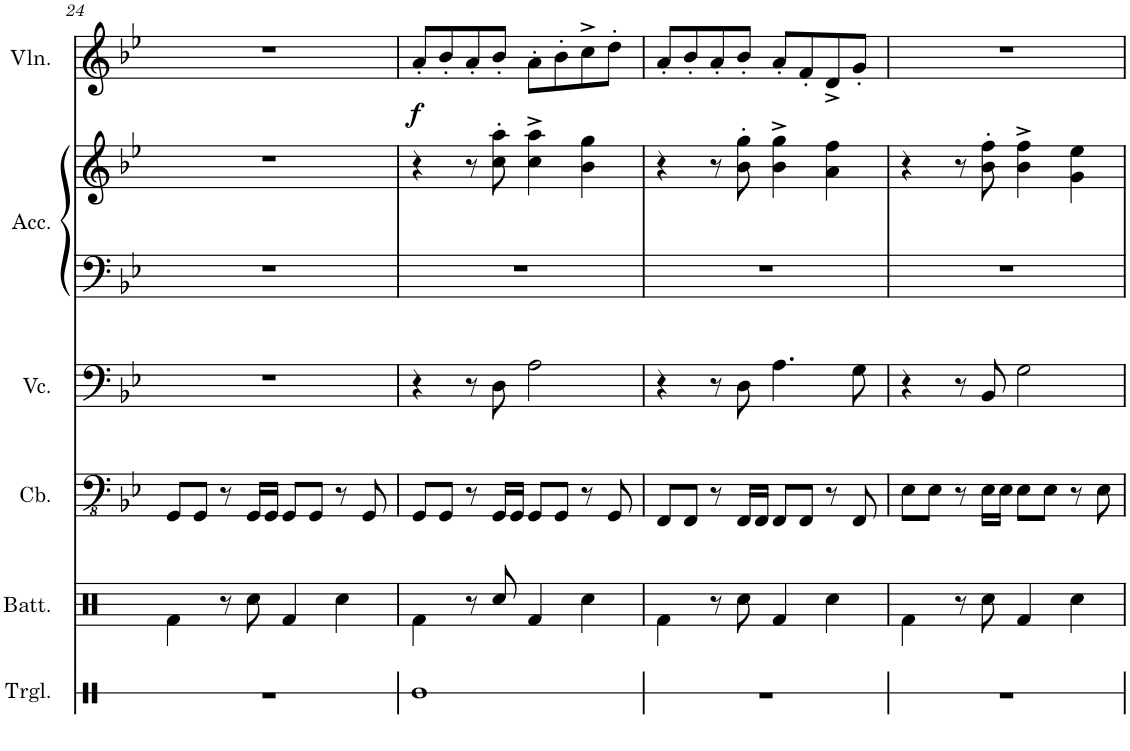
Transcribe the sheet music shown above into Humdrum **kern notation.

**kern	**kern	**kern	**kern	**kern	**kern	**kern	**dynam
*part6	*part5	*part4	*part3	*part2	*part2	*part1	*part1
*staff7	*staff6	*staff5	*staff4	*staff3	*staff2	*staff1	*staff1
*I"Triangle	*I"Batterie	*I"Contrebasse	*I"Violoncelle	*I"Accordéon	*	*I"Violon	*
*I'Trgl.	*I'Batt.	*I'Cb.	*I'Vc.	*I'Acc.	*	*I'Vln.	*
!!LO:PB:g=z
*clefX	*clefX	*clefFv4	*clefF4	*clefF4	*clefG2	*clefG2	*
*	*	*Trd7c12	*	*	*	*	*
*k[]	*k[]	*k[b-e-]	*k[b-e-]	*k[b-e-]	*k[b-e-]	*k[b-e-]	*
*M4/4	*M4/4	*M4/4	*M4/4	*M4/4	*M4/4	*M4/4	*
=24	=24	=24	=24	=24	=24	=24	=24
1r	4Rf\	8GGG/L	1r	1r	1r	1r	.
.	.	8GGG/J	.	.	.	.	.
.	8r	8r	.	.	.	.	.
.	8Rcc\	16GGG/LL	.	.	.	.	.
.	.	16GGG/JJ	.	.	.	.	.
.	4Rf/	8GGG/L	.	.	.	.	.
.	.	8GGG/J	.	.	.	.	.
.	4Rcc\	8r	.	.	.	.	.
.	.	8GGG/	.	.	.	.	.
=25	=25	=25	=25	=25	=25	=25	=25
!	!	!	!	!	!	!	!LO:DY:b
1Re	4Rf\	8GGG/L	4r	1r	4r	8a'/L	f
.	.	8GGG/J	.	.	.	8b-'/	.
.	8r	8r	8r	.	8r	8a'/	.
.	8Rcc/	16GGG/LL	8D\	.	8cc\' 8aa\'	8b-'/J	.
.	.	16GGG/JJ	.	.	.	.	.
.	4Rf/	8GGG/L	2A\	.	4cc\^ 4aa\^	8a'\L	.
.	.	8GGG/J	.	.	.	8b-'\	.
.	4Rcc\	8r	.	.	4b-\ 4gg\	8cc^\	.
.	.	8GGG/	.	.	.	8dd'\J	.
=26	=26	=26	=26	=26	=26	=26	=26
1r	4Rf\	8FFF/L	4r	1r	4r	8a'/L	.
.	.	8FFF/J	.	.	.	8b-'/	.
.	8r	8r	8r	.	8r	8a'/	.
.	8Rcc\	16FFF/LL	8D\	.	8b-\' 8gg\'	8b-'/J	.
.	.	16FFF/JJ	.	.	.	.	.
.	4Rf/	8FFF/L	4.A\	.	4b-\^ 4gg\^	8a'/L	.
.	.	8FFF/J	.	.	.	8f'/	.
.	4Rcc\	8r	.	.	4a\ 4ff\	8d^/	.
.	.	8FFF/	8G\	.	.	8g'/J	.
=27	=27	=27	=27	=27	=27	=27	=27
1r	4Rf\	8EE-\L	4r	1r	4r	1r	.
.	.	8EE-\J	.	.	.	.	.
.	8r	8r	8r	.	8r	.	.
.	8Rcc\	16EE-\LL	8BB-/	.	8b-\' 8ff\'	.	.
.	.	16EE-\JJ	.	.	.	.	.
.	4Rf/	8EE-\L	2G\	.	4b-\^ 4ff\^	.	.
.	.	8EE-\J	.	.	.	.	.
.	4Rcc\	8r	.	.	4g\ 4ee-\	.	.
.	.	8EE-\	.	.	.	.	.
=	=	=	=	=	=	=	=
*-	*-	*-	*-	*-	*-	*-	*-
